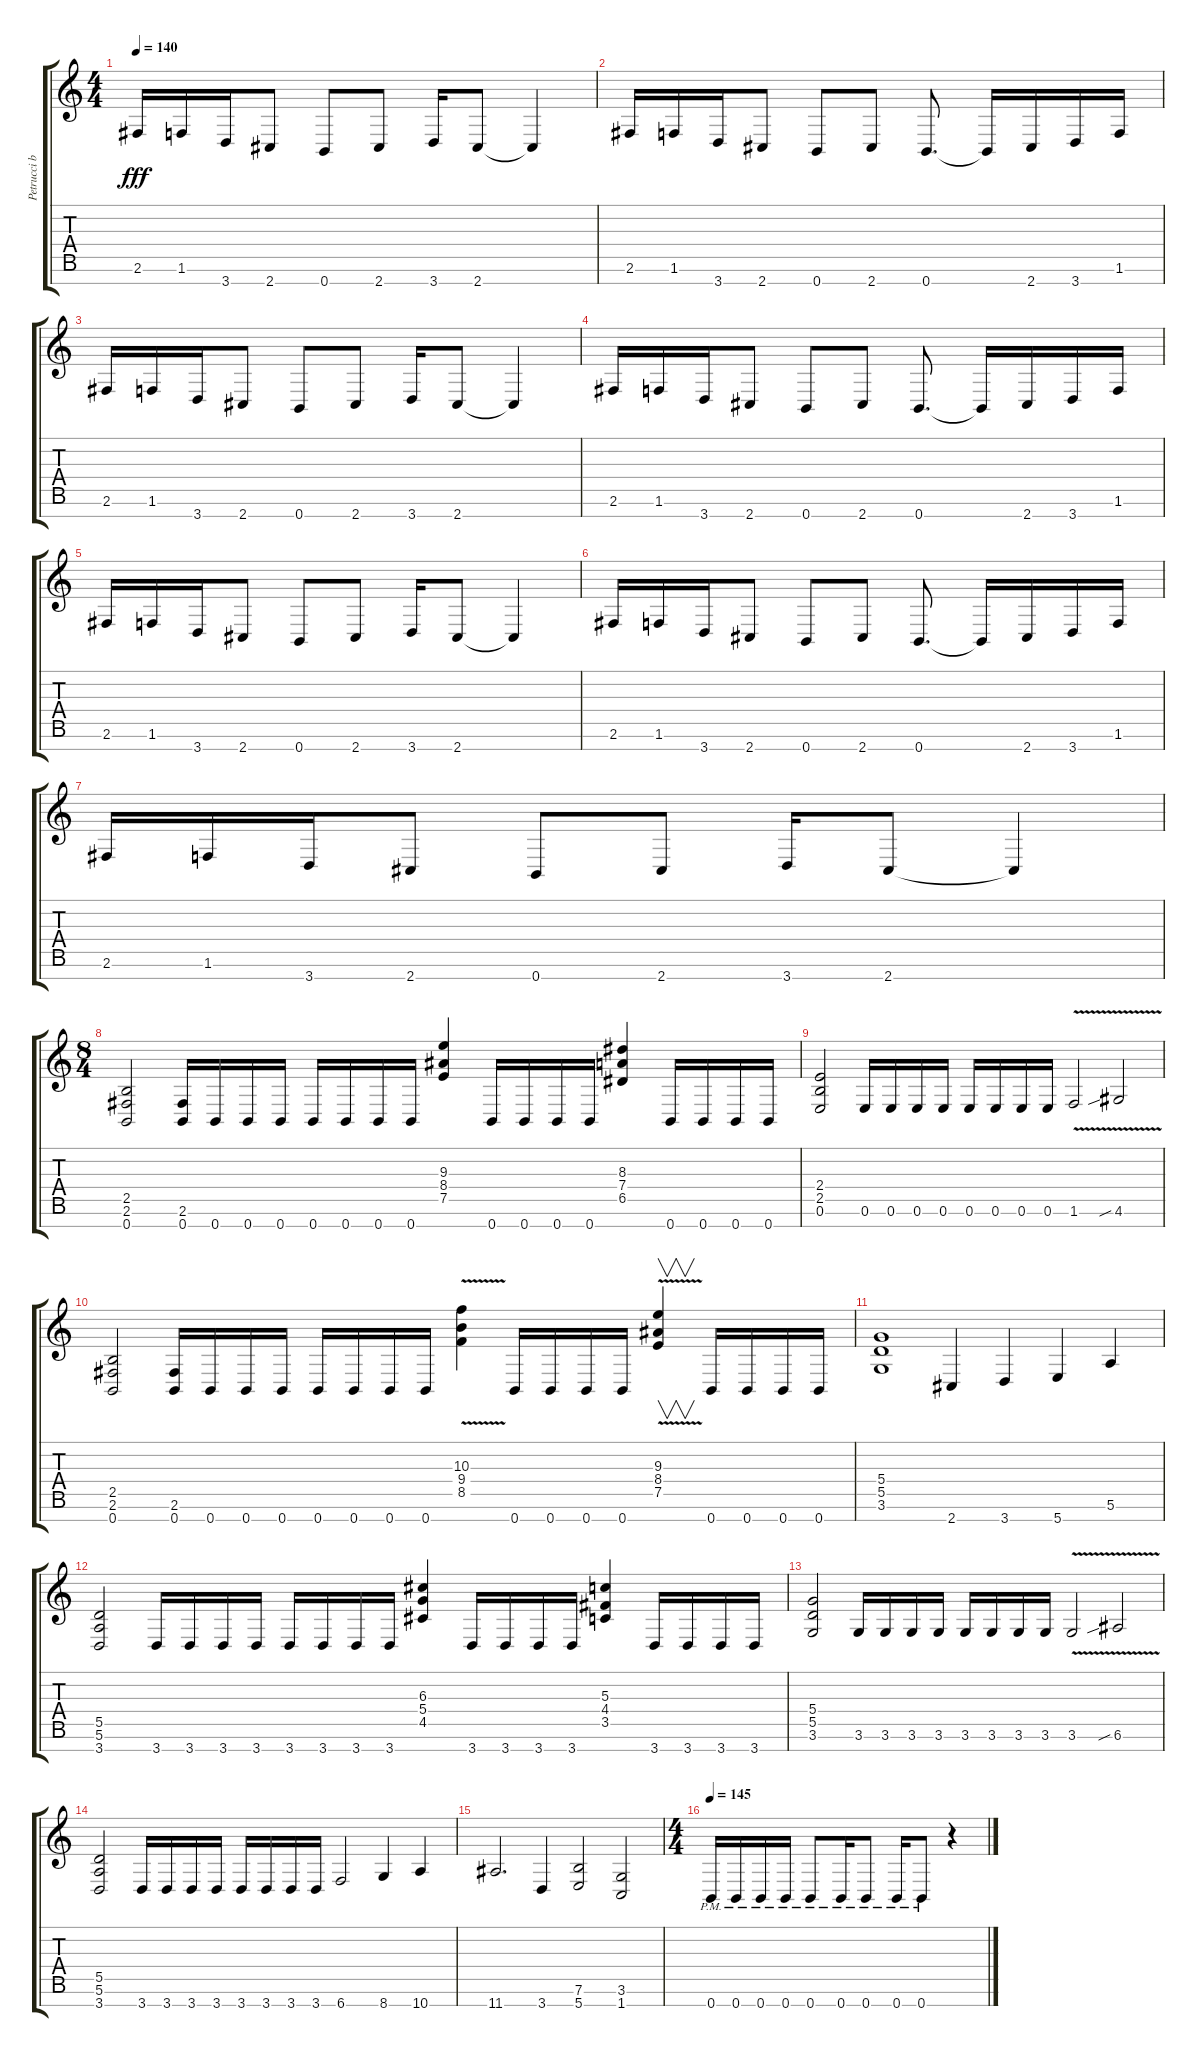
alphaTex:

\track ("Petrucci base 2" "Petrucci b") {instrument overdrivenguitar}
\staff {score tabs}
\tuning (E4 B3 G3 D3 A2 E2 B1) {hide}
\ts (4 4)
\tempo 140
\clef g2
\ks c
2.6.16{dy fff} 1.6.16 3.7.16 2.7.8 0.7.8 2.7.8 3.7.16 2.7.8 2.7{t}.4 |
2.6.16 1.6.16 3.7.16 2.7.8 0.7.8 2.7.8 0.7.8{d} 0.7{t}.16 2.7.16 3.7.16 1.6.16 |
2.6.16 1.6.16 3.7.16 2.7.8 0.7.8 2.7.8 3.7.16 2.7.8 2.7{t}.4 |
2.6.16 1.6.16 3.7.16 2.7.8 0.7.8 2.7.8 0.7.8{d} 0.7{t}.16 2.7.16 3.7.16 1.6.16 |
2.6.16 1.6.16 3.7.16 2.7.8 0.7.8 2.7.8 3.7.16 2.7.8 2.7{t}.4 |
2.6.16 1.6.16 3.7.16 2.7.8 0.7.8 2.7.8 0.7.8{d} 0.7{t}.16 2.7.16 3.7.16 1.6.16 |
2.6.16 1.6.16 3.7.16 2.7.8 0.7.8 2.7.8 3.7.16 2.7.8 2.7{t}.4 |
\ts (8 4)
(2.5 2.6 0.7).2 (2.6 0.7).16 0.7.16 0.7.16 0.7.16 0.7.16 0.7.16 0.7.16 0.7.16 (9.3 8.4 7.5).4 0.7.16 0.7.16 0.7.16 0.7.16 (8.3 7.4 6.5).4 0.7.16 0.7.16 0.7.16 0.7.16 |
(2.4 2.5 0.6).2 0.6.16 0.6.16 0.6.16 0.6.16 0.6.16 0.6.16 0.6.16 0.6.16 1.6{v}.2 4.6{v sib}.2 |
(2.5 2.6 0.7).2 (2.6 0.7).16 0.7.16 0.7.16 0.7.16 0.7.16 0.7.16 0.7.16 0.7.16 (10.3{v} 9.4{v} 8.5{v}).4 0.7.16 0.7.16 0.7.16 0.7.16 (9.3{v} 8.4{v} 7.5).4{v} 0.7.16 0.7.16 0.7.16 0.7.16 |
(5.4 5.5 3.6).1 2.7.4 3.7.4 5.7.4 5.6.4 |
(5.5 5.6 3.7).2 3.7.16 3.7.16 3.7.16 3.7.16 3.7.16 3.7.16 3.7.16 3.7.16 (6.3 5.4 4.5).4 3.7.16 3.7.16 3.7.16 3.7.16 (5.3 4.4 3.5).4 3.7.16 3.7.16 3.7.16 3.7.16 |
(5.4 5.5 3.6).2 3.6.16 3.6.16 3.6.16 3.6.16 3.6.16 3.6.16 3.6.16 3.6.16 3.6{v}.2 6.6{v sib}.2 |
(5.5 5.6 3.7).2 3.7.16 3.7.16 3.7.16 3.7.16 3.7.16 3.7.16 3.7.16 3.7.16 6.7.2 8.7.4 10.7.4 |
11.7.2{d} 3.7.4 (7.6 5.7).2 (3.6 1.7).2 |
\ts (4 4)
\tempo 145
0.7{pm}.16 0.7{pm}.16 0.7{pm}.16 0.7{pm}.16 0.7{pm}.8 0.7{pm}.16 0.7{pm}.8 0.7{pm}.16 0.7{pm}.8 r.4
